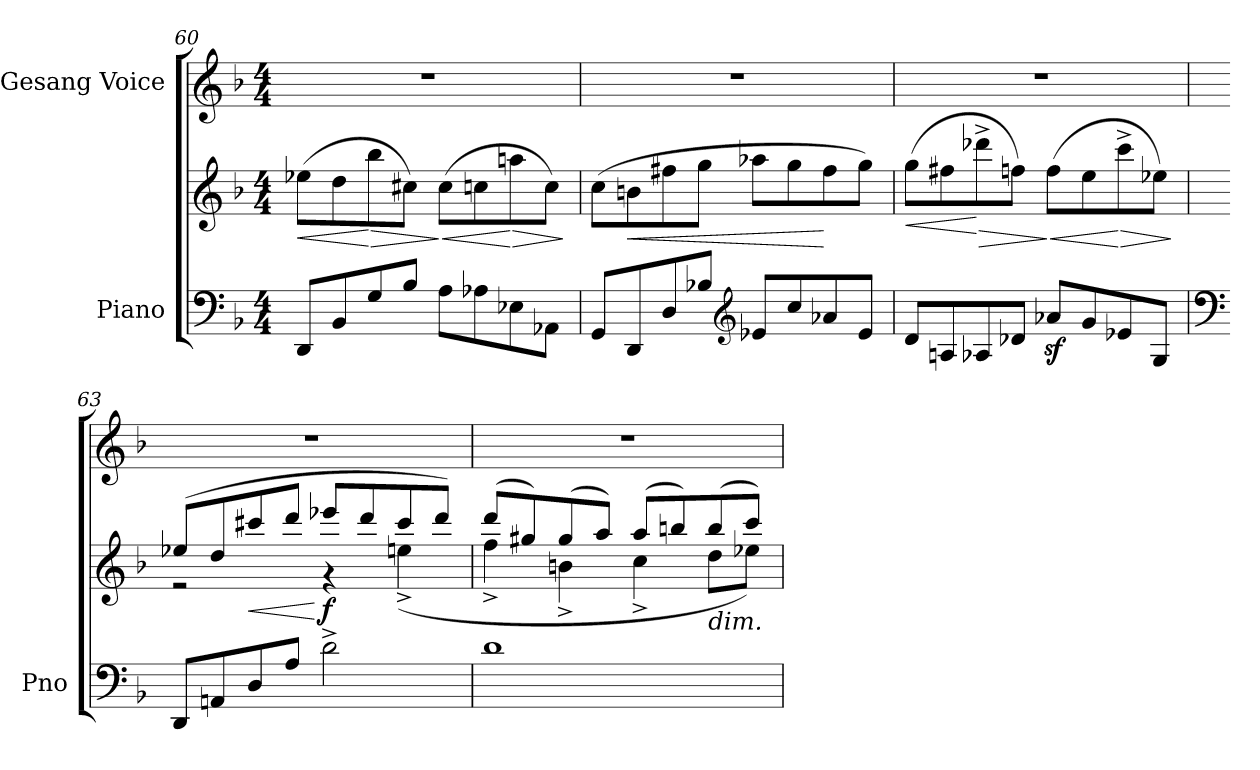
**kern	**kern	**dynam	**kern
*part2	*part2	*part2	*part1
*staff3	*staff2	*staff2/3	*staff1
*I"Piano	*	*	*I"Gesang Voice
*I'Pno	*	*	*
!!LO:LB:g=z
*clefF4	*clefG2	*	*clefG2
*k[b-]	*k[b-]	*	*k[b-]
*M4/4	*M4/4	*	*M4/4
=60	=60	=60	=60
!	!	!LO:HP:b	!
8DD/L	(8ee-X\L	<	1r
8BB-/	8dd\	.	.
!	!	!LO:HP:n=1:b	!
8G/	8bb-\	[ >	.
8B-/J	8cc#X\J)	.	.
!	!	!LO:HP:n=1:b	!
8A\L	(8cc#\L	] <	.
8A-X\	8ccn\	.	.
!	!	!LO:HP:n=1:b	!
8E-X\	8aan\	[ >	.
8AA-X\J	8cc\J)	.	.
.	.	]	.
=61	=61	=61	=61
8GG/L	(8cc\L	.	1r
!	!	!LO:HP:b	!
8DD/	8bn\	<	.
8D/	8ff#X\	.	.
8B-X/J	8gg\J	.	.
*clefG2	*	*	*
8e-X/L	8aa-X\L	.	.
8cc/	8gg\	.	.
8a-X/	8ff#\	[	.
8e-/J	8gg\J)	.	.
=62	=62	=62	=62
!	!	!LO:HP:b	!
8d/L	(8gg\L	<	1r
8An/	8ff#X\	.	.
!	!	!LO:HP:n=1:b	!
8A-X/	8ddd-X^\	[ >	.
8d-X/J	8ffn\J)	.	.
!	!	!LO:HP:n=1:b	!
8a-Xz</L	(8ff\L	] <	.
8g/	8ee\	.	.
!	!	!LO:HP:n=1:b	!
8e-X/	8ccc^\	[ >	.
8G/J	8ee-X\J)	.	.
.	.	]	.
!!LO:LB:g=z
=63	=63	=63	=63
*clefF4	*	*	*
*	*^	*	*
8DD/L	(8ee-X/L	2r	.	1r
8AAn/	8dd/	.	.	.
!	!	!	!LO:HP:b	!
8D/	8ccc#X/	.	<	.
8A/J	8ddd/J	.	.	.
!	!	!	!LO:DY:n=1:b	!
2d^\	8eee-X/L	4r	[ f	.
.	8ddd/	.	.	.
.	8ccc#/	(4een^\	.	.
.	8ddd/J)	.	.	.
!!LO:LB:g=z
=64	=64	=64	=64	=64
1d	(8ddd/L	4ff^\	.	1r
.	8gg#X/)	.	.	.
.	(8gg#/	4bn^\	.	.
.	8aa/J)	.	.	.
.	(8aa/L	4cc^\	.	.
.	8bbn/)	.	.	.
!	!LO:TX:b:i:t=dim.	!	!	!
.	(8bb/	8dd\L	.	.
.	8ccc/J)	8ee-X\J)	.	.
*	*v	*v	*	*
=	=	=	=
*-	*-	*-	*-
